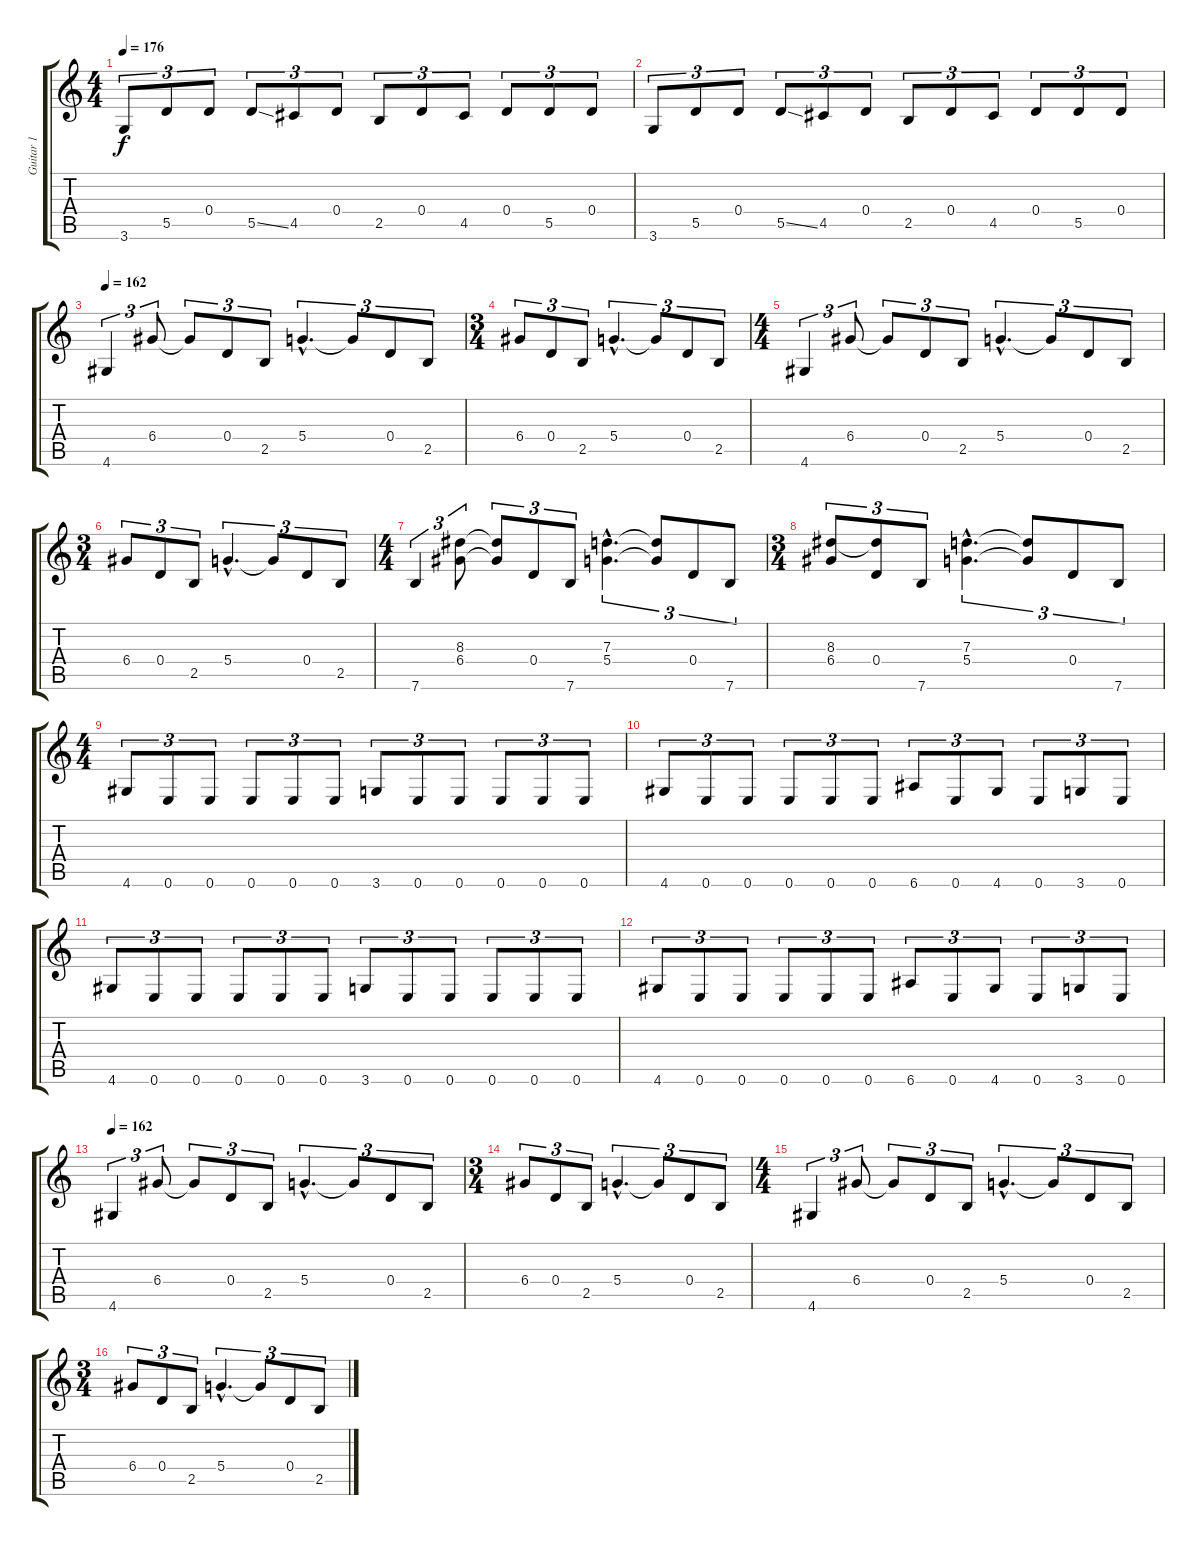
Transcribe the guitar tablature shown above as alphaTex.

\track ("Guitar 1" "Guitar 1") {instrument distortionguitar}
\staff {score tabs}
\tuning (E4 B3 G3 D3 A2 E2) {hide}
\ts (4 4)
\tempo 176
\clef g2
\ks c
3.6.8{tu (3 2) dy f} 5.5.8{tu (3 2)} 0.4.8{tu (3 2)} 5.5{ss}.8{tu (3 2)} 4.5.8{tu (3 2)} 0.4.8{tu (3 2)} 2.5.8{tu (3 2)} 0.4.8{tu (3 2)} 4.5.8{tu (3 2)} 0.4.8{tu (3 2)} 5.5.8{tu (3 2)} 0.4.8{tu (3 2)} |
3.6.8{tu (3 2)} 5.5.8{tu (3 2)} 0.4.8{tu (3 2)} 5.5{ss}.8{tu (3 2)} 4.5.8{tu (3 2)} 0.4.8{tu (3 2)} 2.5.8{tu (3 2)} 0.4.8{tu (3 2)} 4.5.8{tu (3 2)} 0.4.8{tu (3 2)} 5.5.8{tu (3 2)} 0.4.8{tu (3 2)} |
\tempo 162
4.6.4{tu (3 2)} 6.4.8{tu (3 2)} 6.4{t}.8{tu (3 2)} 0.4.8{tu (3 2)} 2.5.8{tu (3 2)} 5.4{hac}.4{d tu (3 2)} 5.4{t}.8{tu (3 2)} 0.4.8{tu (3 2)} 2.5.8{tu (3 2)} |
\ts (3 4)
6.4.8{tu (3 2)} 0.4.8{tu (3 2)} 2.5.8{tu (3 2)} 5.4{hac}.4{d tu (3 2)} 5.4{t}.8{tu (3 2)} 0.4.8{tu (3 2)} 2.5.8{tu (3 2)} |
\ts (4 4)
4.6.4{tu (3 2)} 6.4.8{tu (3 2)} 6.4{t}.8{tu (3 2)} 0.4.8{tu (3 2)} 2.5.8{tu (3 2)} 5.4{hac}.4{d tu (3 2)} 5.4{t}.8{tu (3 2)} 0.4.8{tu (3 2)} 2.5.8{tu (3 2)} |
\ts (3 4)
6.4.8{tu (3 2)} 0.4.8{tu (3 2)} 2.5.8{tu (3 2)} 5.4{hac}.4{d tu (3 2)} 5.4{t}.8{tu (3 2)} 0.4.8{tu (3 2)} 2.5.8{tu (3 2)} |
\ts (4 4)
7.6.4{tu (3 2)} (8.3 6.4).8{tu (3 2)} (8.3{t} 6.4{t}).8{tu (3 2)} 0.4.8{tu (3 2)} 7.6.8{tu (3 2)} (7.3{hac} 5.4{hac}).4{d tu (3 2)} (7.3{t} 5.4{t}).8{tu (3 2)} 0.4.8{tu (3 2)} 7.6.8{tu (3 2)} |
\ts (3 4)
(8.3 6.4).8{tu (3 2)} (8.3{t} 0.4).8{tu (3 2)} 7.6.8{tu (3 2)} (7.3{hac} 5.4{hac}).4{d tu (3 2)} (7.3{t} 5.4{t}).8{tu (3 2)} 0.4.8{tu (3 2)} 7.6.8{tu (3 2)} |
\ts (4 4)
4.6.8{tu (3 2)} 0.6.8{tu (3 2)} 0.6.8{tu (3 2)} 0.6.8{tu (3 2)} 0.6.8{tu (3 2)} 0.6.8{tu (3 2)} 3.6.8{tu (3 2)} 0.6.8{tu (3 2)} 0.6.8{tu (3 2)} 0.6.8{tu (3 2)} 0.6.8{tu (3 2)} 0.6.8{tu (3 2)} |
4.6.8{tu (3 2)} 0.6.8{tu (3 2)} 0.6.8{tu (3 2)} 0.6.8{tu (3 2)} 0.6.8{tu (3 2)} 0.6.8{tu (3 2)} 6.6.8{tu (3 2)} 0.6.8{tu (3 2)} 4.6.8{tu (3 2)} 0.6.8{tu (3 2)} 3.6.8{tu (3 2)} 0.6.8{tu (3 2)} |
4.6.8{tu (3 2)} 0.6.8{tu (3 2)} 0.6.8{tu (3 2)} 0.6.8{tu (3 2)} 0.6.8{tu (3 2)} 0.6.8{tu (3 2)} 3.6.8{tu (3 2)} 0.6.8{tu (3 2)} 0.6.8{tu (3 2)} 0.6.8{tu (3 2)} 0.6.8{tu (3 2)} 0.6.8{tu (3 2)} |
4.6.8{tu (3 2)} 0.6.8{tu (3 2)} 0.6.8{tu (3 2)} 0.6.8{tu (3 2)} 0.6.8{tu (3 2)} 0.6.8{tu (3 2)} 6.6.8{tu (3 2)} 0.6.8{tu (3 2)} 4.6.8{tu (3 2)} 0.6.8{tu (3 2)} 3.6.8{tu (3 2)} 0.6.8{tu (3 2)} |
\tempo 162
4.6.4{tu (3 2)} 6.4.8{tu (3 2)} 6.4{t}.8{tu (3 2)} 0.4.8{tu (3 2)} 2.5.8{tu (3 2)} 5.4{hac}.4{d tu (3 2)} 5.4{t}.8{tu (3 2)} 0.4.8{tu (3 2)} 2.5.8{tu (3 2)} |
\ts (3 4)
6.4.8{tu (3 2)} 0.4.8{tu (3 2)} 2.5.8{tu (3 2)} 5.4{hac}.4{d tu (3 2)} 5.4{t}.8{tu (3 2)} 0.4.8{tu (3 2)} 2.5.8{tu (3 2)} |
\ts (4 4)
4.6.4{tu (3 2)} 6.4.8{tu (3 2)} 6.4{t}.8{tu (3 2)} 0.4.8{tu (3 2)} 2.5.8{tu (3 2)} 5.4{hac}.4{d tu (3 2)} 5.4{t}.8{tu (3 2)} 0.4.8{tu (3 2)} 2.5.8{tu (3 2)} |
\ts (3 4)
6.4.8{tu (3 2)} 0.4.8{tu (3 2)} 2.5.8{tu (3 2)} 5.4{hac}.4{d tu (3 2)} 5.4{t}.8{tu (3 2)} 0.4.8{tu (3 2)} 2.5.8{tu (3 2)}
